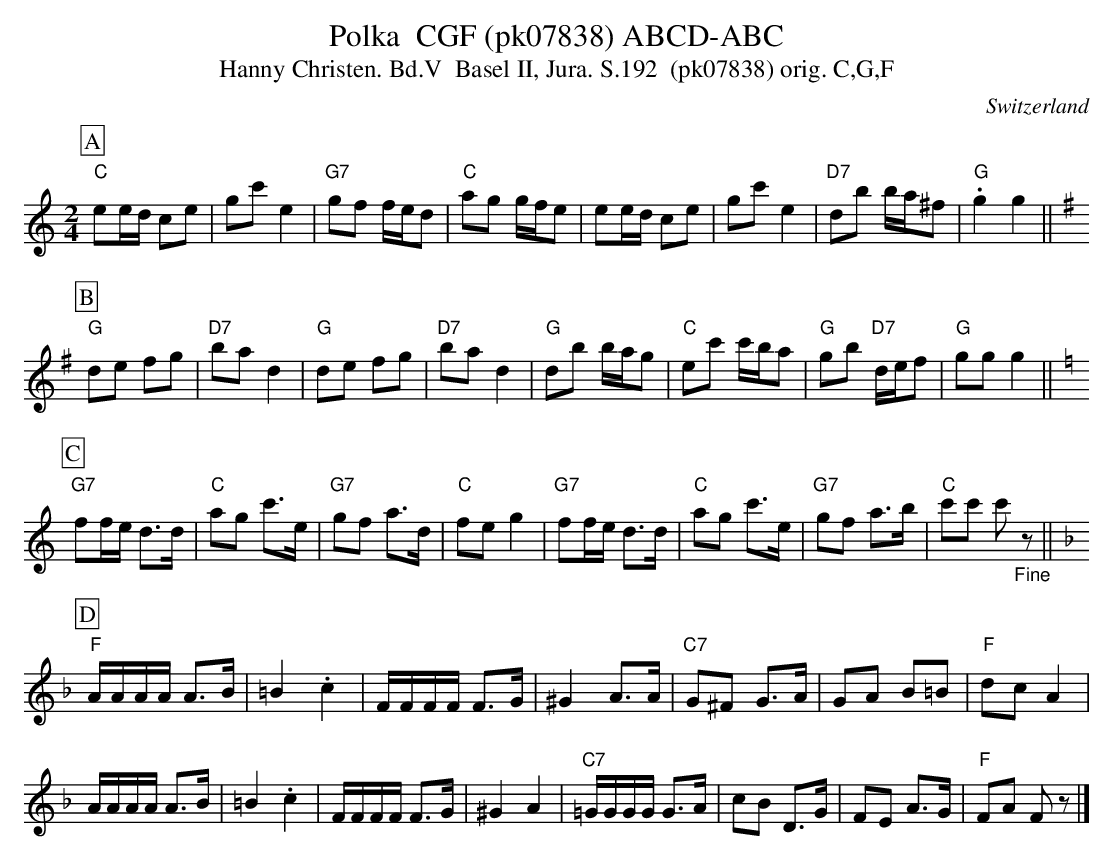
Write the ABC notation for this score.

X:1
T:Polka  CGF (pk07838) ABCD-ABC
T:Hanny Christen. Bd.V  Basel II, Jura. S.192  (pk07838) orig. C,G,F
M:2/4
L:1/8
O:Switzerland
K:C major
[P:A] "C"ee/d/ ce | gc'e2 | "G7"gf f/e/d | "C"ag g/f/e | ee/d/ ce | gc'e2 | "D7"db b/a/^f | "G".g2g2 || [K:G]
[P:B] "G"de fg | "D7"bad2 | "G"de fg | "D7"bad2 | "G"db b/a/g | "C"ec' c'/b/a | "G"gb "D7"d/e/f | "G"gg g2 || [K:C]
[P:C] "G7"ff/e/ d>d | "C"ag c'>e | "G7"gf a>d | "C"fe g2 | "G7"ff/e/ d>d | "C"ag c'>e | "G7"gf a>b | "C"c'c' c'"_Fine"z || [K:F]
[P:D] "F"A/A/A/A/ A>B | =B2.c2 | F/F/F/F/ F>G | ^G2A>A | "C7"G^F G>A | GA B=B | "F"dcA2 |
A/A/A/A/ A>B | =B2.c2 | F/F/F/F/ F>G | ^G2A2 | "C7"=G/G/G/G/ G>A | cB D>G | FE A>G | "F"FA Fz |]
W:
